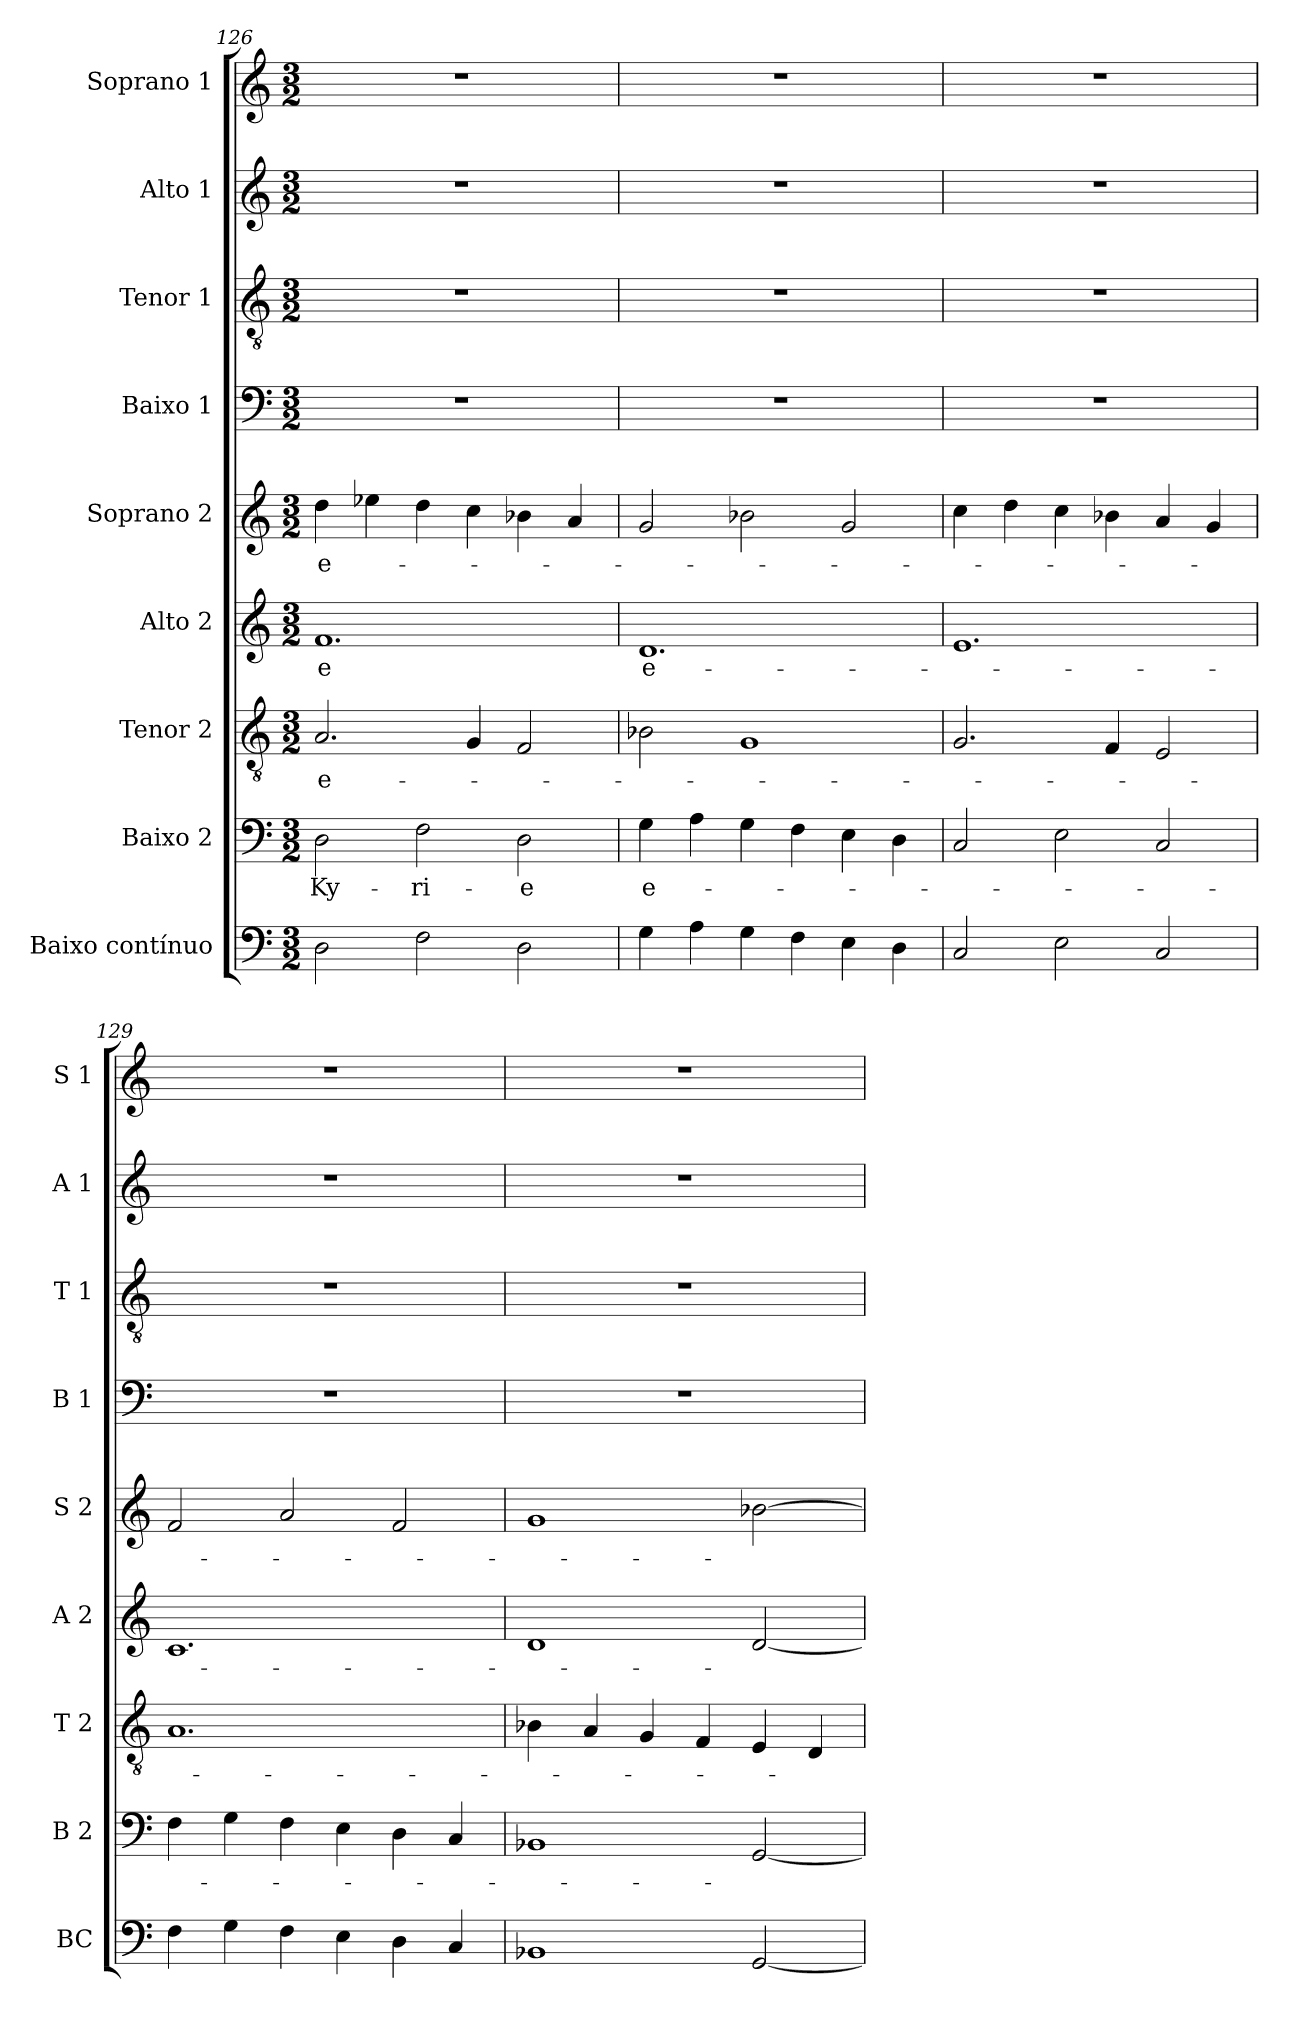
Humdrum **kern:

**kern	**kern	**text	**kern	**text	**kern	**text	**kern	**text	**kern	**kern	**kern	**kern
*part9	*part8	*part8	*part7	*part7	*part6	*part6	*part5	*part5	*part4	*part3	*part2	*part1
*staff9	*staff8	*staff8	*staff7	*staff7	*staff6	*staff6	*staff5	*staff5	*staff4	*staff3	*staff2	*staff1
*I"Baixo contínuo	*I"Baixo 2	*	*I"Tenor 2	*	*I"Alto 2	*	*I"Soprano 2	*	*I"Baixo 1	*I"Tenor 1	*I"Alto 1	*I"Soprano 1
*I'BC	*I'B 2	*	*I'T 2	*	*I'A 2	*	*I'S 2	*	*I'B 1	*I'T 1	*I'A 1	*I'S 1
*clefF4	*clefF4	*	*clefGv2	*	*clefG2	*	*clefG2	*	*clefF4	*clefGv2	*clefG2	*clefG2
*k[]	*k[]	*	*k[]	*	*k[]	*	*k[]	*	*k[]	*k[]	*k[]	*k[]
*C:	*C:	*	*C:	*	*C:	*	*C:	*	*C:	*C:	*C:	*C:
*M3/2	*M3/2	*	*M3/2	*	*M3/2	*	*M3/2	*	*M3/2	*M3/2	*M3/2	*M3/2
=126	=126	=126	=126	=126	=126	=126	=126	=126	=126	=126	=126	=126
!	!	!LO:LY:b	!	!LO:LY:b	!	!LO:LY:b	!	!LO:LY:b	!	!	!	!
2D\	2D\	Ky-	2.A/	e-	1.f	-e	4dd\	e-	1.r	1.r	1.r	1.r
.	.	.	.	.	.	.	4ee-X\	.	.	.	.	.
!	!	!LO:LY:b	!	!	!	!	!	!	!	!	!	!
2F\	2F\	-ri-	.	.	.	.	4dd\	.	.	.	.	.
.	.	.	4G/	.	.	.	4cc\	.	.	.	.	.
!	!	!LO:LY:b	!	!	!	!	!	!	!	!	!	!
2D\	2D\	-e	2F/	.	.	.	4b-X\	.	.	.	.	.
.	.	.	.	.	.	.	4a/	.	.	.	.	.
=127	=127	=127	=127	=127	=127	=127	=127	=127	=127	=127	=127	=127
!	!	!LO:LY:b	!	!	!	!LO:LY:b	!	!	!	!	!	!
4G\	4G\	e-	2B-X\	.	1.d	e-	2g/	.	1.r	1.r	1.r	1.r
4A\	4A\	.	.	.	.	.	.	.	.	.	.	.
4G\	4G\	.	1G	.	.	.	2b-X\	.	.	.	.	.
4F\	4F\	.	.	.	.	.	.	.	.	.	.	.
4E\	4E\	.	.	.	.	.	2g/	.	.	.	.	.
4D\	4D\	.	.	.	.	.	.	.	.	.	.	.
=128	=128	=128	=128	=128	=128	=128	=128	=128	=128	=128	=128	=128
2C/	2C/	.	2.G/	.	1.e	.	4cc\	.	1.r	1.r	1.r	1.r
.	.	.	.	.	.	.	4dd\	.	.	.	.	.
2E\	2E\	.	.	.	.	.	4cc\	.	.	.	.	.
.	.	.	4F/	.	.	.	4b-X\	.	.	.	.	.
2C/	2C/	.	2E/	.	.	.	4a/	.	.	.	.	.
.	.	.	.	.	.	.	4g/	.	.	.	.	.
=129	=129	=129	=129	=129	=129	=129	=129	=129	=129	=129	=129	=129
4F\	4F\	.	1.A	.	1.c	.	2f/	.	1.r	1.r	1.r	1.r
4G\	4G\	.	.	.	.	.	.	.	.	.	.	.
4F\	4F\	.	.	.	.	.	2a/	.	.	.	.	.
4E\	4E\	.	.	.	.	.	.	.	.	.	.	.
4D\	4D\	.	.	.	.	.	2f/	.	.	.	.	.
4C/	4C/	.	.	.	.	.	.	.	.	.	.	.
!!LO:PB:g=z
=130	=130	=130	=130	=130	=130	=130	=130	=130	=130	=130	=130	=130
1BB-X	1BB-X	.	4B-X\	.	1d	.	1g	.	1.r	1.r	1.r	1.r
.	.	.	4A/	.	.	.	.	.	.	.	.	.
.	.	.	4G/	.	.	.	.	.	.	.	.	.
.	.	.	4F/	.	.	.	.	.	.	.	.	.
[2GG/	[2GG/	.	4E/	.	[2d/	.	[2b-X\	.	.	.	.	.
.	.	.	4D/	.	.	.	.	.	.	.	.	.
=	=	=	=	=	=	=	=	=	=	=	=	=
*-	*-	*-	*-	*-	*-	*-	*-	*-	*-	*-	*-	*-
